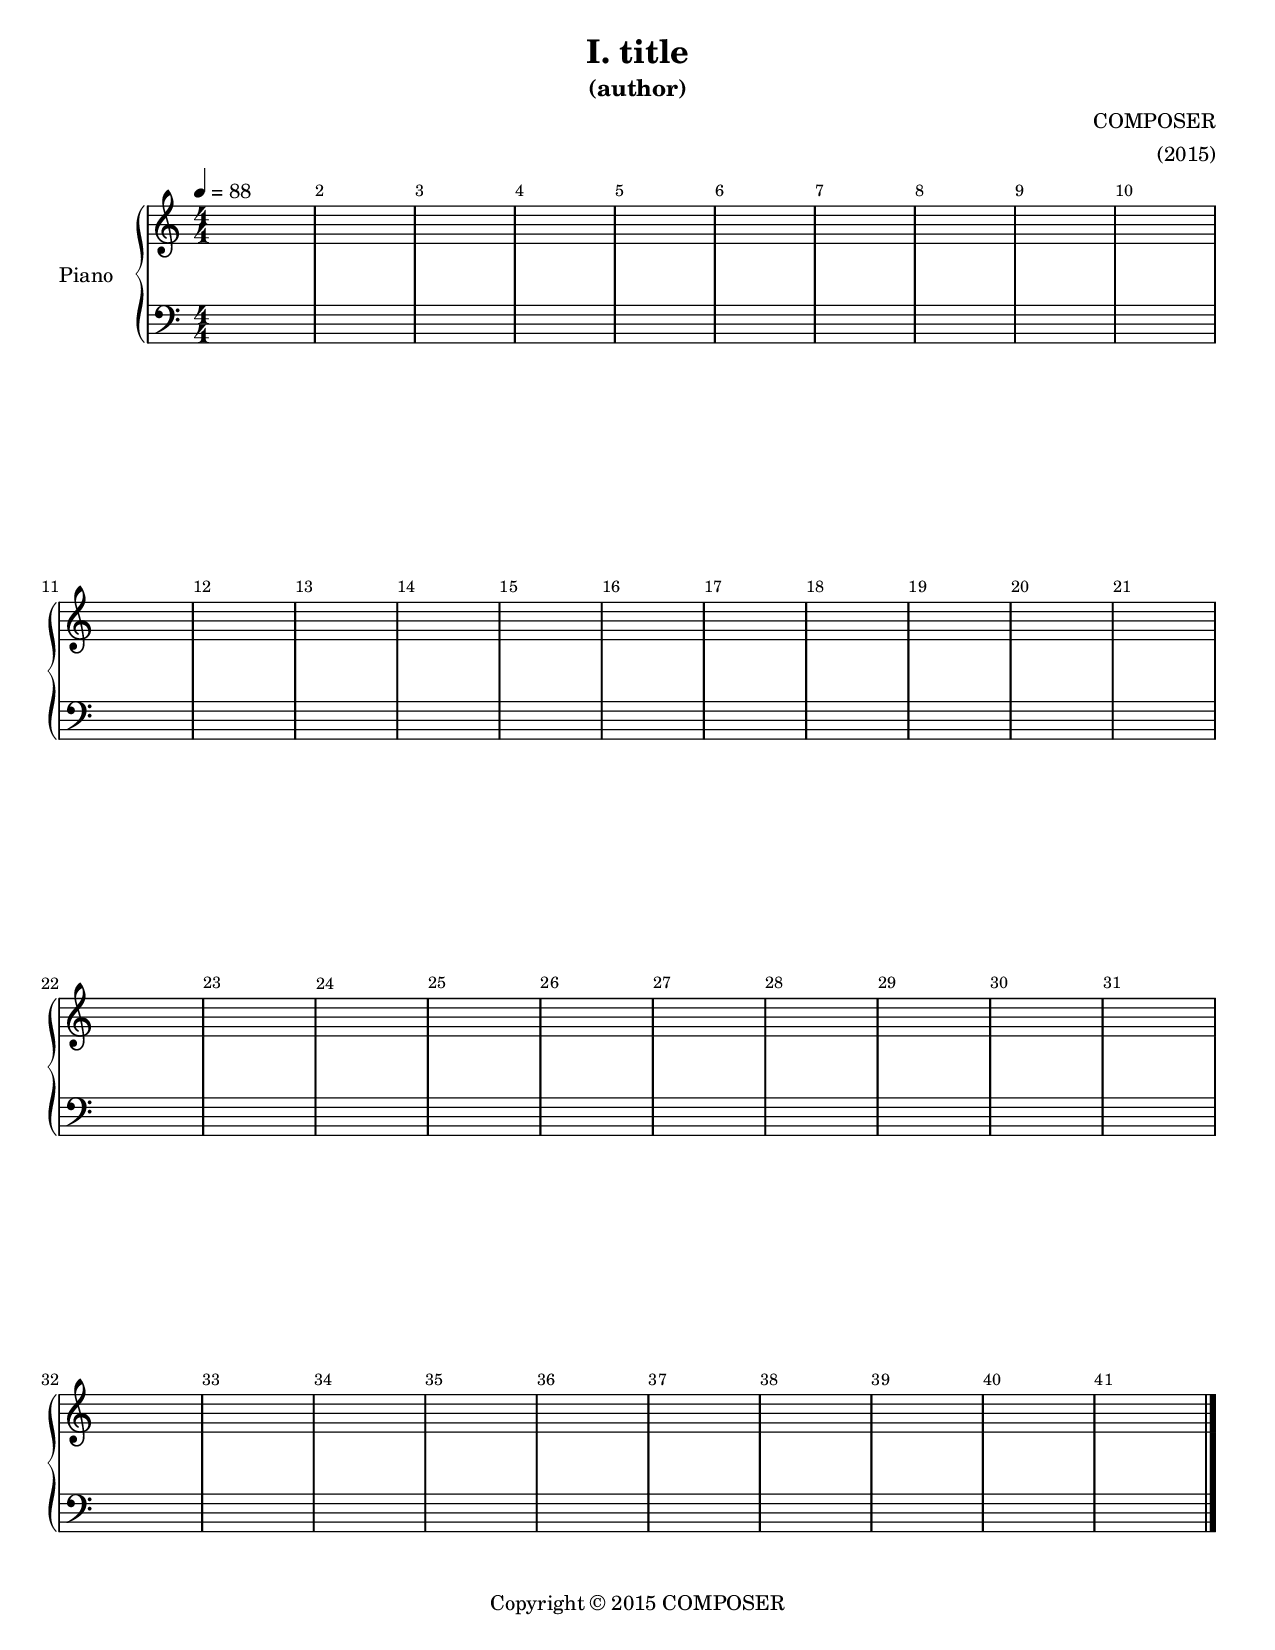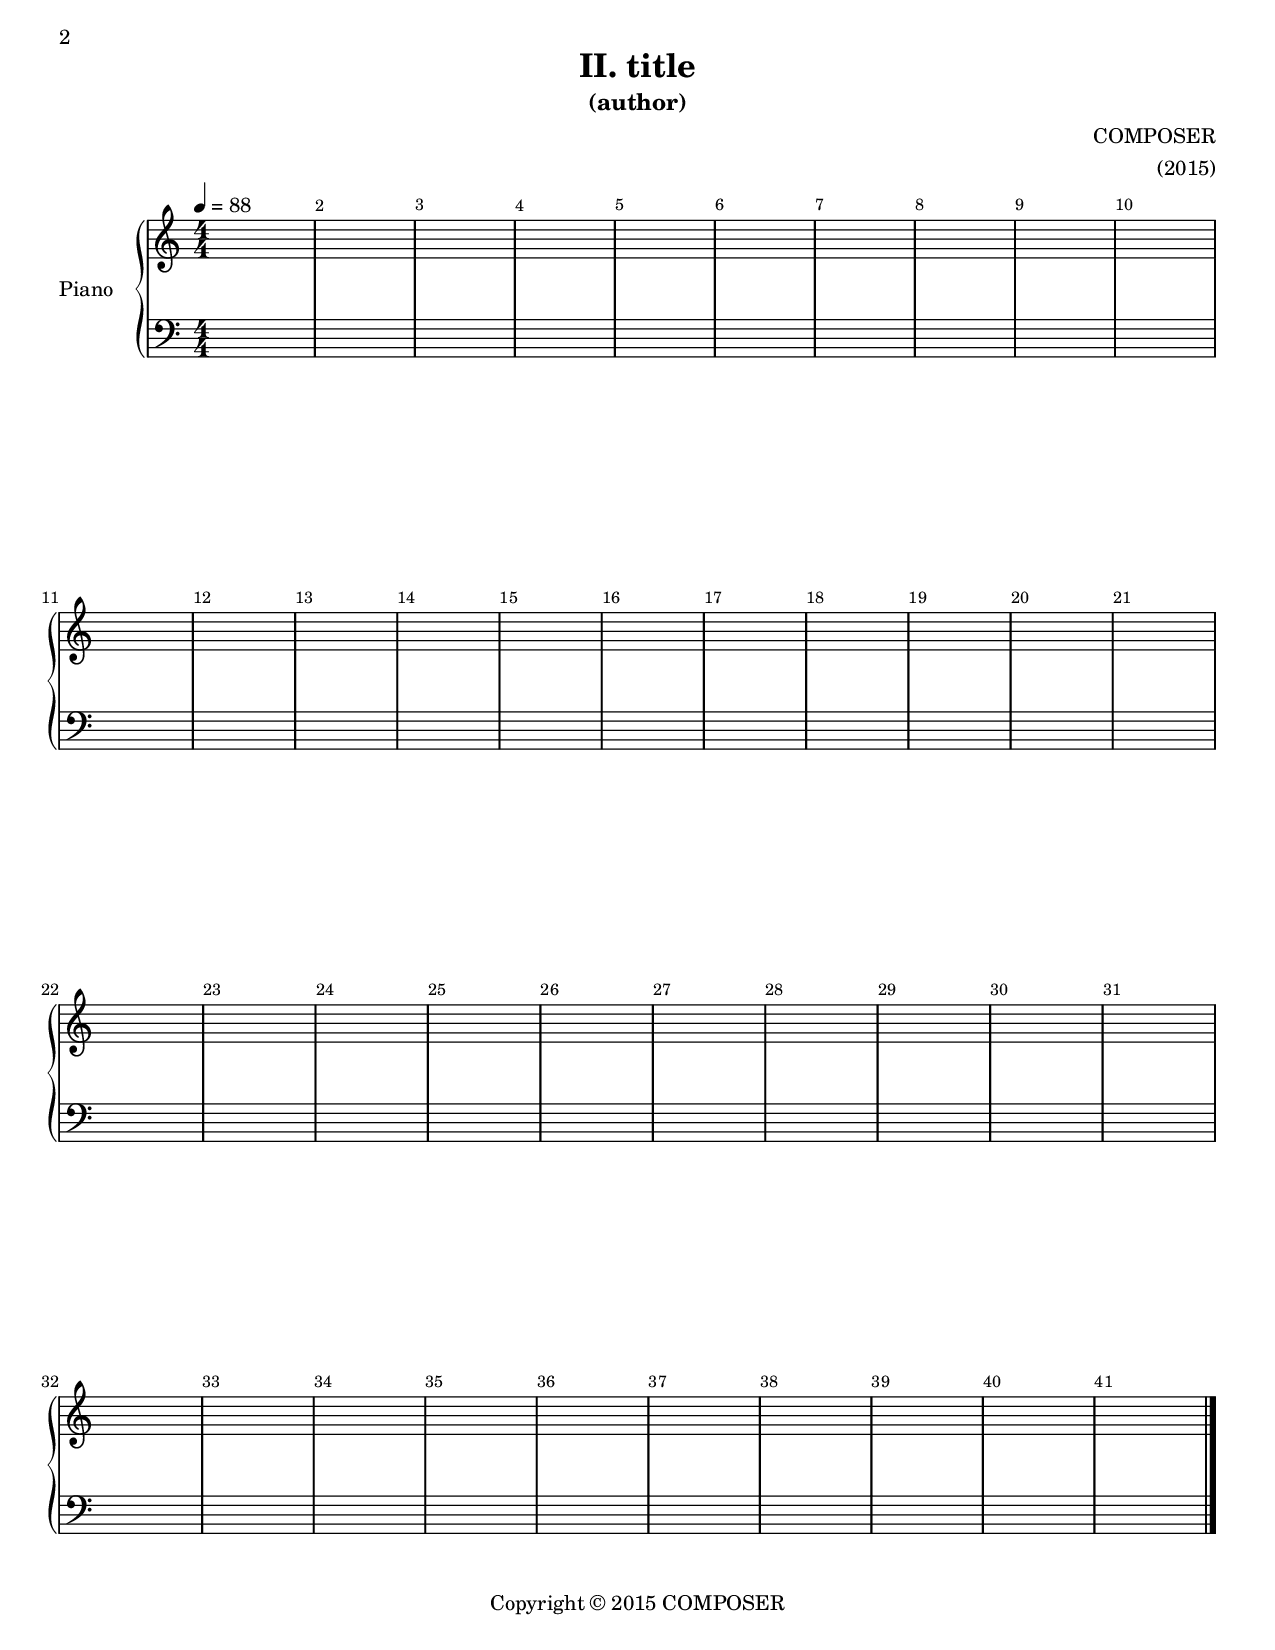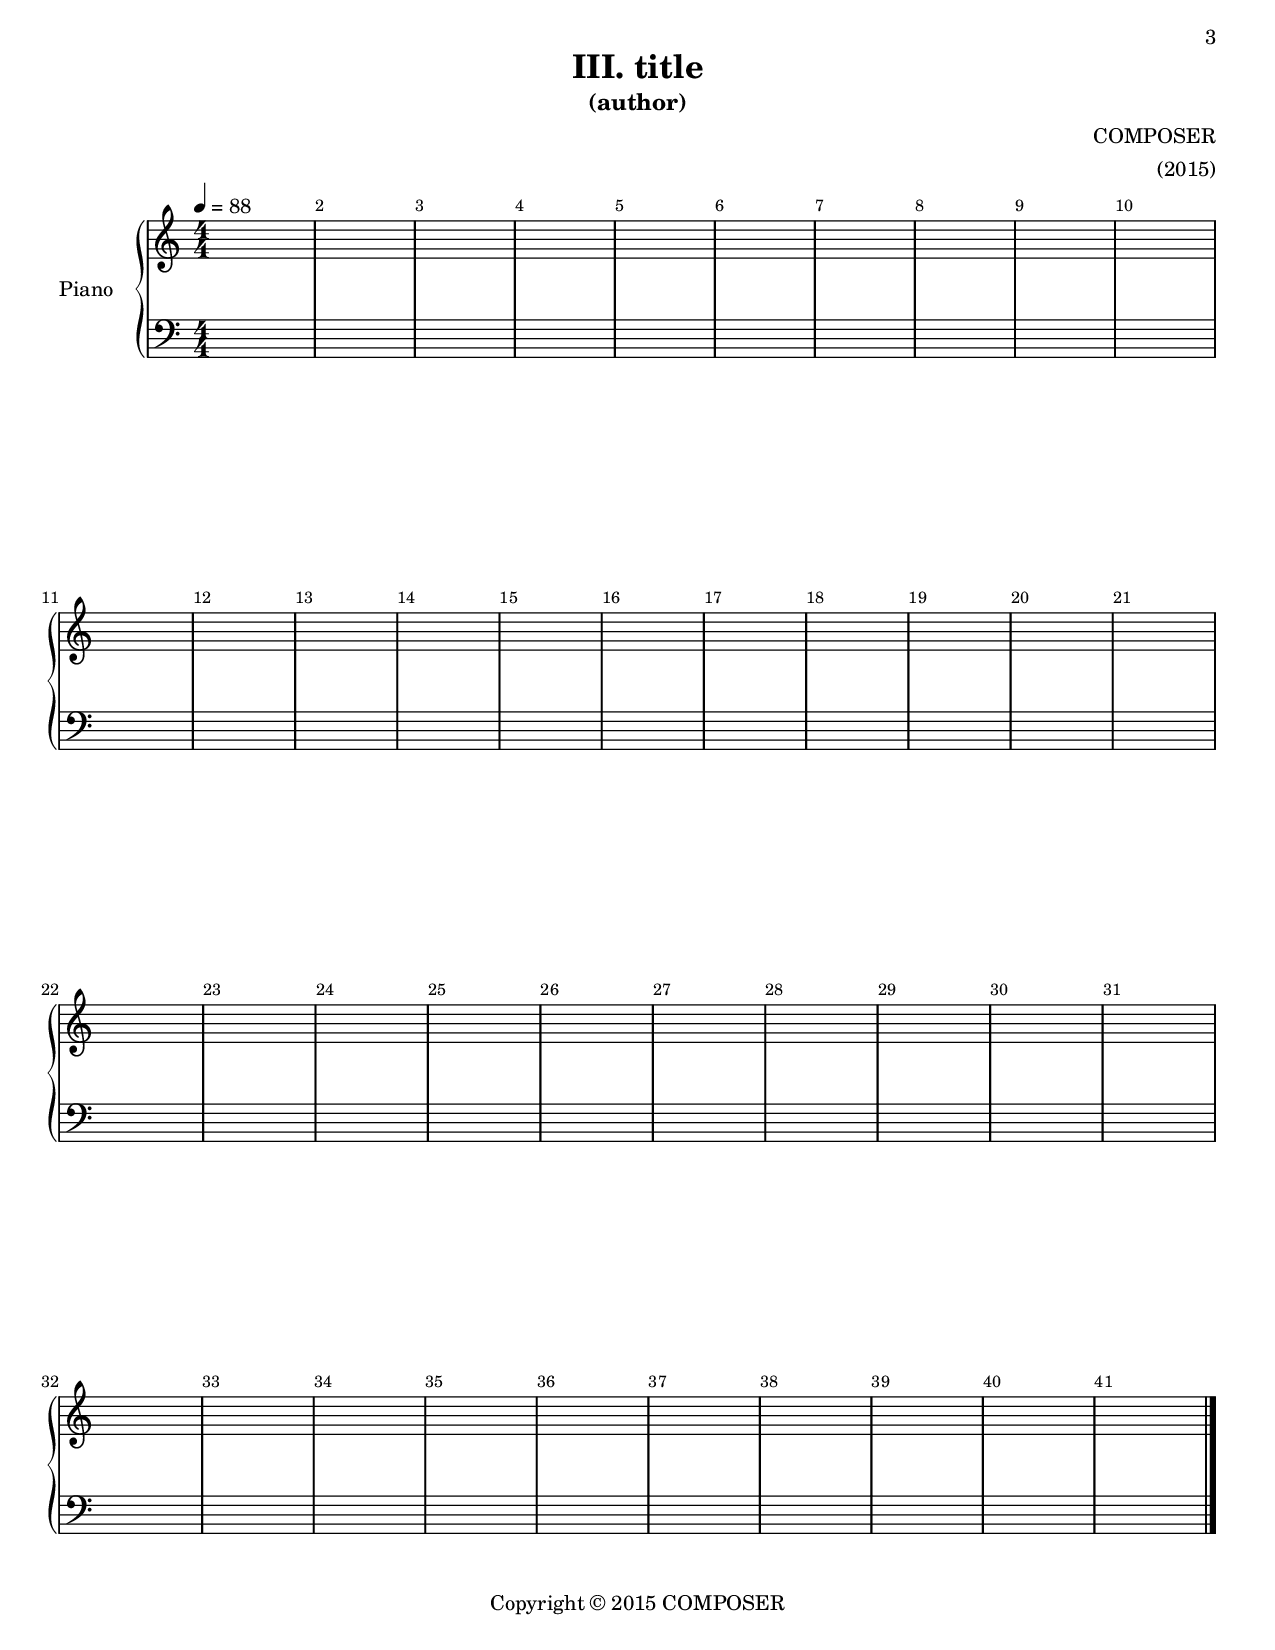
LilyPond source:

\version "2.18.2"

#(set-global-staff-size 18)

\header {
  title = "Three Songs"
  subtitle = \markup { \italic "for voice and piano" }
  dedication = ""
  composer = "COMPOSER"
  arranger = "(2015)"
  %piece = \markup \box {"Duration: 2:30"}
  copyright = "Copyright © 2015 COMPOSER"
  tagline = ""
}


\version "2.18.2"

MetricsI = {
  \override Staff.TimeSignature.whiteout = ##t
  \time 4/4 \tempo 4 = 88 s1*1/1  |%1
  s1*1/1 |%2
  s1*1/1 |%3
  s1*1/1 |%4
  s1*1/1 |%5
  s1*1/1 |%6
  s1*1/1 |%7
  s1*1/1 |%8
  s1*1/1 |%9
  s1*1/1 |%10
  s1*1/1 |%11
  s1*1/1 |%12
  s1*1/1 |%13
  s1*1/1 |%14
  s1*1/1 |%15
  s1*1/1 |%16
  s1*1/1 |%17
  s1*1/1 |%18
  s1*1/1 |%19
  s1*1/1 |%20
  s1*1/1 |%21
  s1*1/1 |%22
  s1*1/1 |%23
  s1*1/1 |%24
  s1*1/1 |%25
  s1*1/1 |%26
  s1*1/1 |%27
  s1*1/1 |%28
  s1*1/1 |%29
  s1*1/1 |%30
  s1*1/1 |%31
  s1*1/1 |%32
  s1*1/1 |%33
  s1*1/1 |%34
  s1*1/1 |%35
  s1*1/1 |%36
  s1*1/1 |%37
  s1*1/1 |%38
  s1*1/1 |%39
  s1*1/1 |%40
  s1*1/1\bar "|."  |%41
}

MetricsII = {
  \override Staff.TimeSignature.whiteout = ##t
  \time 4/4 \tempo 4 = 88 s1*1/1  |%1
  s1*1/1 |%2
  s1*1/1 |%3
  s1*1/1 |%4
  s1*1/1 |%5
  s1*1/1 |%6
  s1*1/1 |%7
  s1*1/1 |%8
  s1*1/1 |%9
  s1*1/1 |%10
  s1*1/1 |%11
  s1*1/1 |%12
  s1*1/1 |%13
  s1*1/1 |%14
  s1*1/1 |%15
  s1*1/1 |%16
  s1*1/1 |%17
  s1*1/1 |%18
  s1*1/1 |%19
  s1*1/1 |%20
  s1*1/1 |%21
  s1*1/1 |%22
  s1*1/1 |%23
  s1*1/1 |%24
  s1*1/1 |%25
  s1*1/1 |%26
  s1*1/1 |%27
  s1*1/1 |%28
  s1*1/1 |%29
  s1*1/1 |%30
  s1*1/1 |%31
  s1*1/1 |%32
  s1*1/1 |%33
  s1*1/1 |%34
  s1*1/1 |%35
  s1*1/1 |%36
  s1*1/1 |%37
  s1*1/1 |%38
  s1*1/1 |%39
  s1*1/1 |%40
  s1*1/1\bar "|."  |%41
}

MetricsIII = {
  \override Staff.TimeSignature.whiteout = ##t
  \time 4/4 \tempo 4 = 88 s1*1/1  |%1
  s1*1/1 |%2
  s1*1/1 |%3
  s1*1/1 |%4
  s1*1/1 |%5
  s1*1/1 |%6
  s1*1/1 |%7
  s1*1/1 |%8
  s1*1/1 |%9
  s1*1/1 |%10
  s1*1/1 |%11
  s1*1/1 |%12
  s1*1/1 |%13
  s1*1/1 |%14
  s1*1/1 |%15
  s1*1/1 |%16
  s1*1/1 |%17
  s1*1/1 |%18
  s1*1/1 |%19
  s1*1/1 |%20
  s1*1/1 |%21
  s1*1/1 |%22
  s1*1/1 |%23
  s1*1/1 |%24
  s1*1/1 |%25
  s1*1/1 |%26
  s1*1/1 |%27
  s1*1/1 |%28
  s1*1/1 |%29
  s1*1/1 |%30
  s1*1/1 |%31
  s1*1/1 |%32
  s1*1/1 |%33
  s1*1/1 |%34
  s1*1/1 |%35
  s1*1/1 |%36
  s1*1/1 |%37
  s1*1/1 |%38
  s1*1/1 |%39
  s1*1/1 |%40
  s1*1/1\bar "|."  |%41
}

\version "2.18.2"

SopranoNotesI = {
  \clef treble
  \relative c''{
    \oneVoice \dynamicUp
  }
}

SopranoNotesII = {
  \clef treble
  \relative c''{
    \oneVoice \dynamicUp
  }
}

SopranoNotesIII = {
  \clef treble
  \relative c''{
    \oneVoice \dynamicUp
  }
}


PianoaNotesI = {
  \clef treble
  \relative c'{

  }
}

PianobNotesI = {
  \clef bass
  <<
    \new Voice {
      \relative c'{
        \voiceOne
      }
    }
    \new Voice {
      \voiceTwo
      \relative c'{
        \voiceTwo

      }
    }

  >>
}


PianoaNotesII = {
  \clef treble
  \relative c'{

  }
}

PianobNotesII = {
  \clef bass
  <<
    \new Voice {
      \relative c'{
        \voiceOne
      }
    }
    \new Voice {
      \voiceTwo
      \relative c'{
        \voiceTwo

      }
    }

  >>
}

PianoaNotesIII = {
  \clef treble
  \relative c'{

  }
}

PianobNotesIII = {
  \clef bass
  <<
    \new Voice {
      \relative c'{
        \voiceOne
      }
    }
    \new Voice {
      \voiceTwo
      \relative c'{
        \voiceTwo

      }
    }

  >>
}


sopranotextI =  \lyricmode {

}

sopranotextII =  \lyricmode {

}

sopranotextIII =  \lyricmode {

}


PianoHeading = {
  #(set-accidental-style 'neo-modern)
  \override Staff.Accidental #'hide-tied-accidental-after-break = ##t
  \set Staff.instrumentName = \markup \concat {"Piano" " "}
}



\bookpart {
  \header {
    title = "I. title"
    subtitle = "(author)"
  }
  \score {
    <<
      \override Score.BarNumber #'break-visibility = ##(#t #t #t)
      \override Score.BarNumber #'break-visibility = #end-of-line-invisible
      \override Score.Stem #'stemlet-length = #0.75
      \override Score.StaffSymbol.layer = #4
      \override Score.TimeSignature.layer = #3
      \new PianoStaff
      {
        \set PianoStaff.instrumentName = "Piano "
        \set PianoStaff.shortInstrumentName = " "
        \set PianoStaff.midiInstrument = #"acoustic grand"
        <<
          \new Staff
          {
            << \MetricsI \PianoaNotesI >>
          }
          \new Staff
          {
            << \MetricsI \PianobNotesI >>
          }
        >>
      }
    >>
    \layout {
      \context { \Staff \override TimeSignature.style = #'numbered }
    }
     \midi { }
  }
}


\bookpart {
  \header {
    title = "II. title"
    subtitle = "(author)"
  }
  \score {
    <<
      \override Score.BarNumber #'break-visibility = ##(#t #t #t)
      \override Score.BarNumber #'break-visibility = #end-of-line-invisible
      \override Score.Stem #'stemlet-length = #0.75
      \override Score.StaffSymbol.layer = #4
      \override Score.TimeSignature.layer = #3
      \new PianoStaff
      {
        \set PianoStaff.instrumentName = "Piano "
        \set PianoStaff.shortInstrumentName = " "
        \set PianoStaff.midiInstrument = #"acoustic grand"
        <<
          \new Staff
          {
            << \MetricsII \PianoaNotesII >>
          }
          \new Staff
          {
            << \MetricsII \PianobNotesII >>
          }
        >>
      }
    >>
    \layout {
      \context { \Staff \override TimeSignature.style = #'numbered }
    }
     \midi { }
  }
}

\bookpart {
  \header {
    title = "III. title"
    subtitle = "(author)"
  }
  \score {
    <<
      \override Score.BarNumber #'break-visibility = ##(#t #t #t)
      \override Score.BarNumber #'break-visibility = #end-of-line-invisible
      \override Score.Stem #'stemlet-length = #0.75
      \override Score.StaffSymbol.layer = #4
      \override Score.TimeSignature.layer = #3
      \new PianoStaff
      {
        \set PianoStaff.instrumentName = "Piano "
        \set PianoStaff.shortInstrumentName = " "
        \set PianoStaff.midiInstrument = #"acoustic grand"
        <<
          \new Staff
          {
            << \MetricsIII \PianoaNotesIII >>
          }
          \new Staff
          {
            << \MetricsIII \PianobNotesIII >>
          }
        >>
      }
    >>
    \layout {
      \context { \Staff \override TimeSignature.style = #'numbered }
    }
     \midi { }
  }
}

\paper {
  %two-sided = ##t
  page-limit-inter-system-space = ##t
  ragged-bottom = ##f
  ragged-last-bottom = ##f
  page-limit-inter-system-space-factor = 1.3
  top-margin = 1\cm
  inner-margin = 2\cm
  outer-margin = 1.6\cm
  %system-separator-markup = \slashSeparator
  max-systems-per-page = 8
  #(set-paper-size "letter")
}
